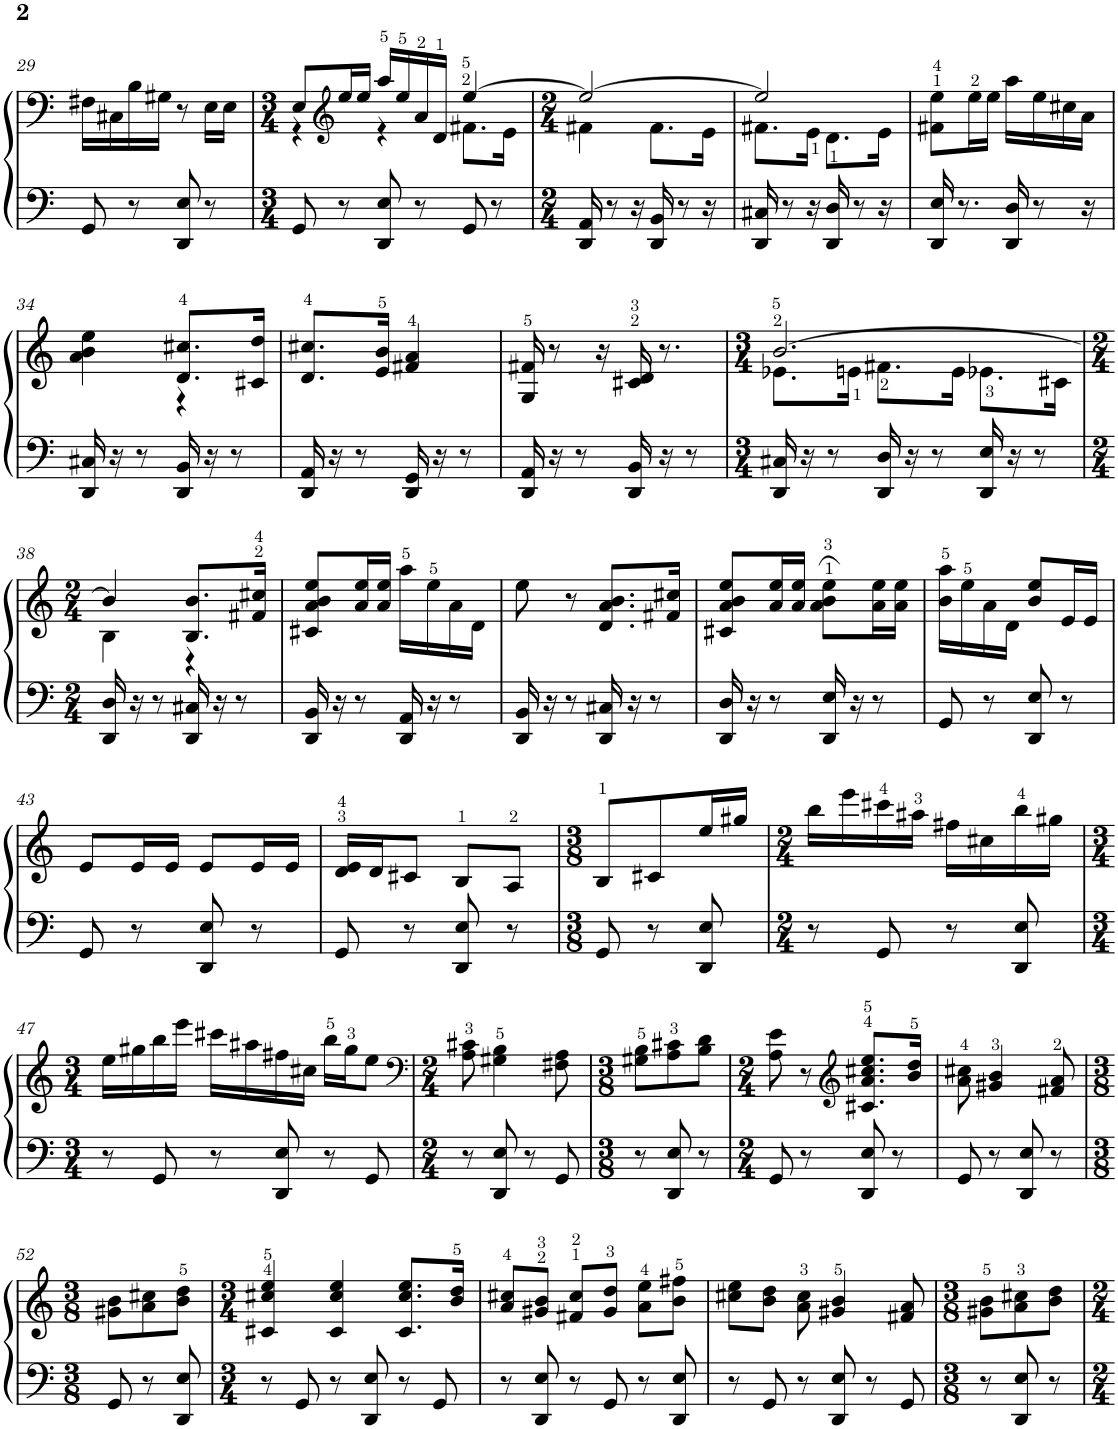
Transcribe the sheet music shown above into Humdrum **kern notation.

**kern	**kern
*part1	*part1
*staff2	*staff1
*I"Piano	*
*I'Pno.	*
!!LO:PB:g=z
*clefF4	*clefF4
*k[]	*k[]
*M2/4	*M2/4
=29	=29
8GG/	16F#X\LL
.	16C#X\
8r	16B\
.	16G#X\JJ
8DD/ 8E/	8r
8r	16E\LL
.	16E\JJ
=30	=30
*M3/4	*M3/4
*	*^
8GG/	8E/L	4r
*	*clefG2	*
8r	16ee/L	.
.	16ee/JJ	.
8DD/ 8E/	16aa/LL	4r
.	16ee/	.
8r	16a/	.
.	16d/JJ	.
8GG/	[4ee/	8.f#X\L
8r	.	.
.	.	16e\Jk
=31	=31	=31
*M2/4	*M2/4	*
16DD/ 16AA/	2ee/_	4f#X\
8r	.	.
16r	.	.
16DD/ 16BB/	.	8.f#\L
8r	.	.
16r	.	16e\Jk
=32	=32	=32
16DD/ 16C#X/	2ee/]	8.f#X\L
8r	.	.
16r	.	16e\Jk
16DD/ 16D/	.	8.d\L
8r	.	.
16r	.	16e\Jk
*	*v	*v
=33	=33
16DD/ 16E/	8f#X\ 8ee\L
8.r	.
.	16ee\L
.	16ee\JJ
16DD/ 16D/	16aa\LL
8r	16ee\
.	16cc#X\
16r	16a\JJ
!!LO:LB:g=z
=34	=34
*	*^
16DD/ 16C#X/	4a\ 4b\ 4ee\	4ryy
16r	.	.
8r	.	.
16DD/ 16BB/	8.d/ 8.cc#X/L	4r
16r	.	.
8r	.	.
.	16c#X/ 16dd/Jk	.
*	*v	*v
=35	=35
16DD/ 16AA/	8.d/ 8.cc#X/L
16r	.
8r	.
.	16e/ 16b/Jk
16DD/ 16GG/	4f#X/ 4a/
16r	.
8r	.
=36	=36
16DD/ 16AA/	16G/ 16f#X/
16r	8r
8r	.
.	16r
16DD/ 16BB/	16c#X/ 16d/
16r	8.r
8r	.
=37	=37
*M3/4	*M3/4
*	*^
16DD/ 16C#X/	[2.b/	8.e-X\L
16r	.	.
8r	.	.
.	.	16en\Jk
16DD/ 16D/	.	8.f#X\L
16r	.	.
8r	.	.
.	.	16e\Jk
16DD/ 16E/	.	8.e-X\L
16r	.	.
8r	.	.
.	.	16c#X\Jk
!!LO:LB:g=z	!!
=38	=38	=38
*M2/4	*M2/4	*
16DD/ 16D/	4b/]	4B\
16r	.	.
8r	.	.
16DD/ 16C#X/	8.B/ 8.b/L	4r
16r	.	.
8r	.	.
.	16f#X/ 16cc#X/Jk	.
*	*v	*v
=39	=39
16DD/ 16BB/	8c#X/ 8a/ 8b/ 8ee/L
16r	.
8r	16a/ 16ee/L
.	16a/ 16ee/JJ
16DD/ 16AA/	16aa\LL
16r	16ee\
8r	16a\
.	16d\JJ
=40	=40
16DD/ 16BB/	8ee\
16r	.
8r	8r
16DD/ 16C#X/	8.d/ 8.a/ 8.b/L
16r	.
8r	.
.	16f#X/ 16cc#X/Jk
=41	=41
16DD/ 16D/	8c#X/ 8a/ 8b/ 8ee/L
16r	.
8r	16a/ 16ee/L
.	16a/ 16ee/JJ
16DD/ 16E/	(8a\ 8b\ 8ee\L
16r	.
8r	16a\ 16ee\L)
.	16a\ 16ee\JJ
=42	=42
8GG/	16b\ 16aa\LL
.	16ee\
8r	16a\
.	16d\JJ
8DD/ 8E/	8b/ 8ee/L
8r	16e/L
.	16e/JJ
!!LO:LB:g=z
=43	=43
8GG/	8e/L
8r	16e/L
.	16e/JJ
8DD/ 8E/	8e/L
8r	16e/L
.	16e/JJ
=44	=44
8GG/	16d/ 16e/LL
.	16d/J
8r	8c#X/J
8DD/ 8E/	8B/L
8r	8A/J
=45	=45
*M3/8	*M3/8
8GG/	8B/L
8r	8c#X/
8DD/ 8E/	16ee/L
.	16gg#X/JJ
=46	=46
*M2/4	*M2/4
8r	16bb\LL
.	16eee\
8GG/	16ccc#X\
.	16aa#X\JJ
8r	16ff#X\LL
.	16cc#X\
8DD/ 8E/	16bb\
.	16gg#X\JJ
!!LO:LB:g=z
=47	=47
*M3/4	*M3/4
8r	16ee\LL
.	16gg#X\
8GG/	16bb\
.	16eee\JJ
8r	16ccc#X\LL
.	16aa#X\
8DD/ 8E/	16ff#X\
.	16cc#X\JJ
8r	16bb\LL
.	16gg#\J
8GG/	8ee\J
=48	=48
*	*clefF4
*M2/4	*M2/4
8r	8A\ 8c#X\
8DD/ 8E/	4G#X\ 4B\
8r	.
8GG/	8F#X\ 8A\
=49	=49
*M3/8	*M3/8
8r	8G#X\ 8B\L
8DD/ 8E/	8A\ 8c#X\
8r	8B\ 8d\J
=50	=50
*M2/4	*M2/4
8GG/	8A\ 8e\
8r	8r
*	*clefG2
8DD/ 8E/	8.c#X/ 8.a/ 8.cc#X/ 8.ee/L
8r	.
.	16b/ 16dd/Jk
=51	=51
8GG/	8a\ 8cc#X\
8r	4g#X/ 4b/
8DD/ 8E/	.
8r	8f#X/ 8a/
!!LO:LB:g=z
=52	=52
*M3/8	*M3/8
8GG/	8g#X\ 8b\L
8r	8a\ 8cc#X\
8DD/ 8E/	8b\ 8dd\J
=53	=53
*M3/4	*M3/4
8r	4c#X/ 4cc#X/ 4ee/
8GG/	.
8r	4c#/ 4cc#/ 4ee/
8DD/ 8E/	.
8r	8.c#/ 8.cc#/ 8.ee/L
8GG/	.
.	16b/ 16dd/Jk
=54	=54
8r	8a/ 8cc#X/L
8DD/ 8E/	8g#X/ 8b/J
8r	8f#X/ 8cc#/L
8GG/	8g#/ 8dd/J
8r	8a\ 8ee\L
8DD/ 8E/	8b\ 8ff#X\J
=55	=55
8r	8cc#X\ 8ee\L
8GG/	8b\ 8dd\J
8r	8a\ 8cc#\
8DD/ 8E/	4g#X/ 4b/
8r	.
8GG/	8f#X/ 8a/
=56	=56
*M3/8	*M3/8
8r	8g#X\ 8b\L
8DD/ 8E/	8a\ 8cc#X\
8r	8b\ 8dd\J
=	=
*-	*-
